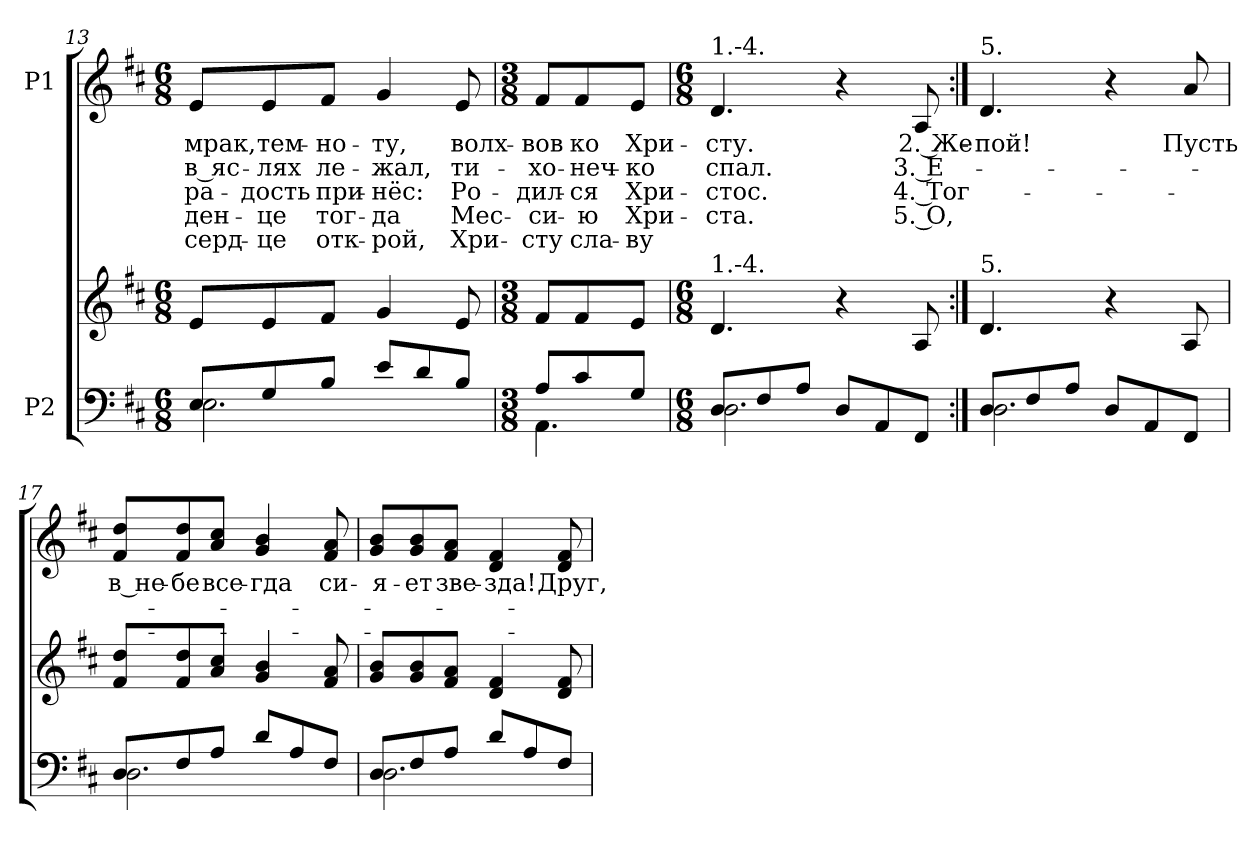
**kern	**kern	**kern	**text	**text	**text	**text	**text
*part2	*part2	*part1	*part1	*part1	*part1	*part1	*part1
*staff3	*staff2	*staff1	*staff1	*staff1	*staff1	*staff1	*staff1
*I"P2	*	*I"P1	*	*	*	*	*
*clefF4	*clefG2	*clefG2	*	*	*	*	*
*k[f#c#]	*k[f#c#]	*k[f#c#]	*	*	*	*	*
*D:	*D:	*D:	*	*	*	*	*
*M6/8	*M6/8	*M6/8	*	*	*	*	*
=13	=13	=13	=13	=13	=13	=13	=13
*^	*	*	*	*	*	*	*
!	!	!	!	!LO:LY:b:color=#000000	!LO:LY:b:color=#000000	!LO:LY:b:color=#000000	!LO:LY:b:color=#000000	!LO:LY:b:color=#000000
8Ei/L	2.Ei\	8ei/L	8ei/L	мрак,	в яс-	ра-	-ден-	-серд-
!	!	!	!	!LO:LY:b:color=#000000	!LO:LY:b:color=#000000	!LO:LY:b:color=#000000	!LO:LY:b:color=#000000	!LO:LY:b:color=#000000
8Gi/	.	8ei/	8ei/	тем-	-лях	-дость	це	-це
!	!	!	!	!LO:LY:b:color=#000000	!LO:LY:b:color=#000000	!LO:LY:b:color=#000000	!LO:LY:b:color=#000000	!LO:LY:b:color=#000000
8Bi/J	.	8f#i/J	8f#i/J	-но-	ле-	при-	-тог-	отк-
!	!	!	!	!LO:LY:b:color=#000000	!LO:LY:b:color=#000000	!LO:LY:b:color=#000000	!LO:LY:b:color=#000000	!LO:LY:b:color=#000000
8ei/L	.	4gi/	4gi/	-ту,	-жал,	-нёс:	да	-рой,
8di/	.	.	.	.	.	.	.	.
!	!	!	!	!LO:LY:b:color=#000000	!LO:LY:b:color=#000000	!LO:LY:b:color=#000000	!LO:LY:b:color=#000000	!LO:LY:b:color=#000000
8Bi/J	.	8ei/	8ei/	волх-	ти-	Ро-	-Мес-	Хри-
=14	=14	=14	=14	=14	=14	=14	=14	=14
*M3/8	*	*M3/8	*M3/8	*	*	*	*	*
!	!	!	!	!LO:LY:b:color=#000000	!LO:LY:b:color=#000000	!LO:LY:b:color=#000000	!LO:LY:b:color=#000000	!LO:LY:b:color=#000000
8Ai/L	4.AAi\	8f#i/L	8f#i/L	-вов	-хо-	-дил-	си-	-сту
!	!	!	!	!LO:LY:b:color=#000000	!LO:LY:b:color=#000000	!LO:LY:b:color=#000000	!LO:LY:b:color=#000000	!LO:LY:b:color=#000000
8c#i/	.	8f#i/	8f#i/	ко	-неч-	-ся	-ю	-сла-
!	!	!	!	!LO:LY:b:color=#000000	!LO:LY:b:color=#000000	!LO:LY:b:color=#000000	!LO:LY:b:color=#000000	!LO:LY:b:color=#000000
8Gi/J	.	8ei/J	8ei/J	Хри-	-ко	Хри-	Хри-	ву
!!LO:LB:g=z
=15	=15	=15	=15	=15	=15	=15	=15	=15
*M6/8	*	*M6/8	*M6/8	*	*	*	*	*
!	!	!	!LO:TX:a:t=1.-4.	!	!	!	!	!
!	!	!LO:TX:a:t=1.-4.	!	!	!	!	!	!
!	!	!	!	!LO:LY:b:color=#000000	!LO:LY:b:color=#000000	!LO:LY:b:color=#000000	!LO:LY:b:color=#000000	!
8Di/L	2.Di\	4.di/	4.di/	-сту.	спал.	-стос.	-ста.	.
8F#i/	.	.	.	.	.	.	.	.
8Ai/J	.	.	.	.	.	.	.	.
8Di/L	.	4r	4r	.	.	.	.	.
8AAi/	.	.	.	.	.	.	.	.
!	!	!	!	!LO:LY:b:color=#000000	!LO:LY:b:color=#000000	!LO:LY:b:color=#000000	!LO:LY:b:color=#000000	!
8FF#i/J	.	8Ai/	8Ai/	2. Же-	3. Е-	4. Тог-	5. О,	.
=16:|!	=16:|!	=16:|!	=16:|!	=16:|!	=16:|!	=16:|!	=16:|!	=16:|!
!	!	!	!LO:TX:a:t=5.	!	!	!	!	!
!	!	!LO:TX:a:t=5.	!	!	!	!	!	!
!	!	!	!	!LO:LY:b:color=#000000	!	!	!	!
8Di/L	2.Di\	4.di/	4.di/	пой!	.	.	.	.
8F#i/	.	.	.	.	.	.	.	.
8Ai/J	.	.	.	.	.	.	.	.
8Di/L	.	4r	4r	.	.	.	.	.
8AAi/	.	.	.	.	.	.	.	.
!	!	!	!	!LO:LY:b:color=#000000	!	!	!	!
8FF#i/J	.	8Ai/	8ai/	Пусть	.	.	.	.
=17	=17	=17	=17	=17	=17	=17	=17	=17
!	!	!	!	!LO:LY:b:color=#000000	!	!	!	!
8Di/L	2.Di\	8f#i/ 8ddiL	8f#i/ 8ddiL	в не-	.	.	.	.
!	!	!	!	!LO:LY:b:color=#000000	!	!	!	!
8F#i/	.	8f#i/ 8ddi	8f#i/ 8ddi	-бе	.	.	.	.
!	!	!	!	!LO:LY:b:color=#000000	!	!	!	!
8Ai/J	.	8ai/ 8cc#iJ	8ai/ 8cc#iJ	все-	.	.	.	.
!	!	!	!	!LO:LY:b:color=#000000	!	!	!	!
8di/L	.	4gi/ 4bi	4gi/ 4bi	-гда	.	.	.	.
8Ai/	.	.	.	.	.	.	.	.
!	!	!	!	!LO:LY:b:color=#000000	!	!	!	!
8F#i/J	.	8f#i/ 8ai	8f#i/ 8ai	си-	.	.	.	.
=18	=18	=18	=18	=18	=18	=18	=18	=18
!	!	!	!	!LO:LY:b:color=#000000	!	!	!	!
8Di/L	2.Di\	8gi/ 8biL	8gi/ 8biL	-я-	.	.	.	.
!	!	!	!	!LO:LY:b:color=#000000	!	!	!	!
8F#i/	.	8gi/ 8bi	8gi/ 8bi	-ет	.	.	.	.
!	!	!	!	!LO:LY:b:color=#000000	!	!	!	!
8Ai/J	.	8f#i/ 8aiJ	8f#i/ 8aiJ	зве-	.	.	.	.
!	!	!	!	!LO:LY:b:color=#000000	!	!	!	!
8di/L	.	4di/ 4f#i	4di/ 4f#i	-зда!	.	.	.	.
8Ai/	.	.	.	.	.	.	.	.
!	!	!	!	!LO:LY:b:color=#000000	!	!	!	!
8F#i/J	.	8di/ 8f#i	8di/ 8f#i	Друг,	.	.	.	.
*v	*v	*	*	*	*	*	*	*
=	=	=	=	=	=	=	=
*-	*-	*-	*-	*-	*-	*-	*-
